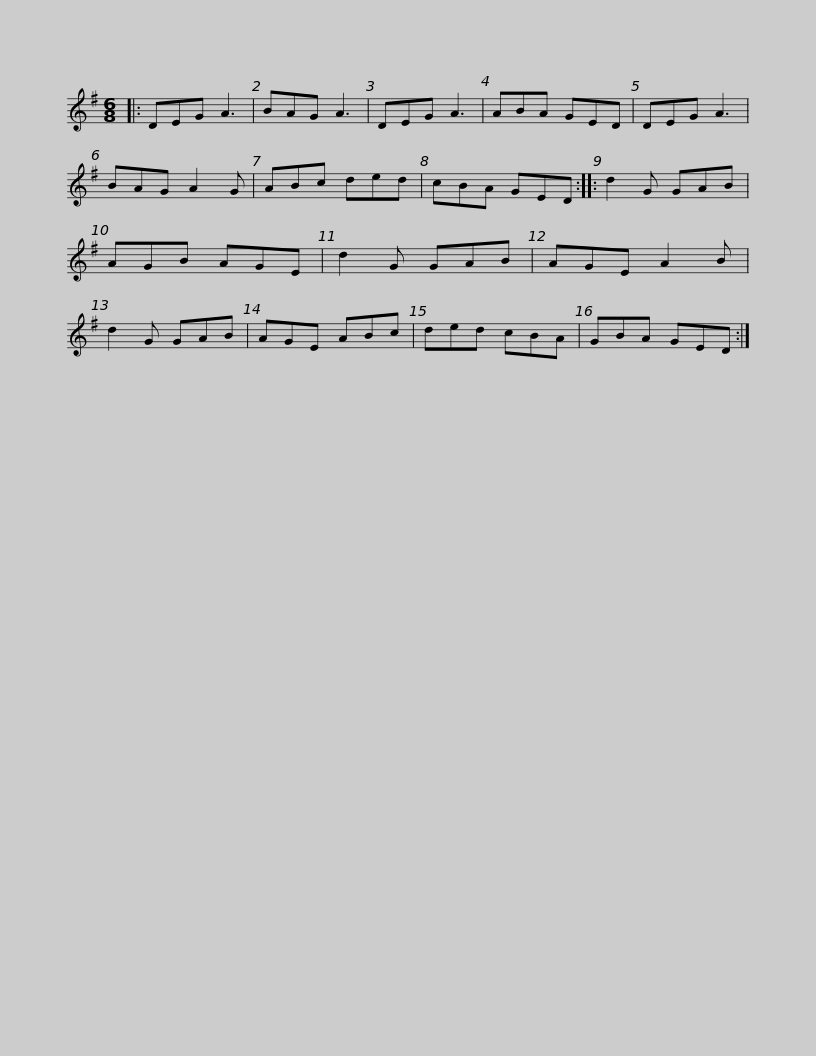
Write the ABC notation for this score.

X:1
L:1/8
M:6/8
I:linebreak $
K:G
V:1 treble
V:1
|: DEG A3 | BAG A3 | DEG A3 | ABA GED | DEG A3 | %5
 BAG A2 G | ABc ded | cBA GED ::$ d2 G GAB | AGB AGE | %10
 d2 G GAB | AGE A2 B | d2 G GAB | AGE ABc | ded cBA |$ %15
 GBA GED :| %16
